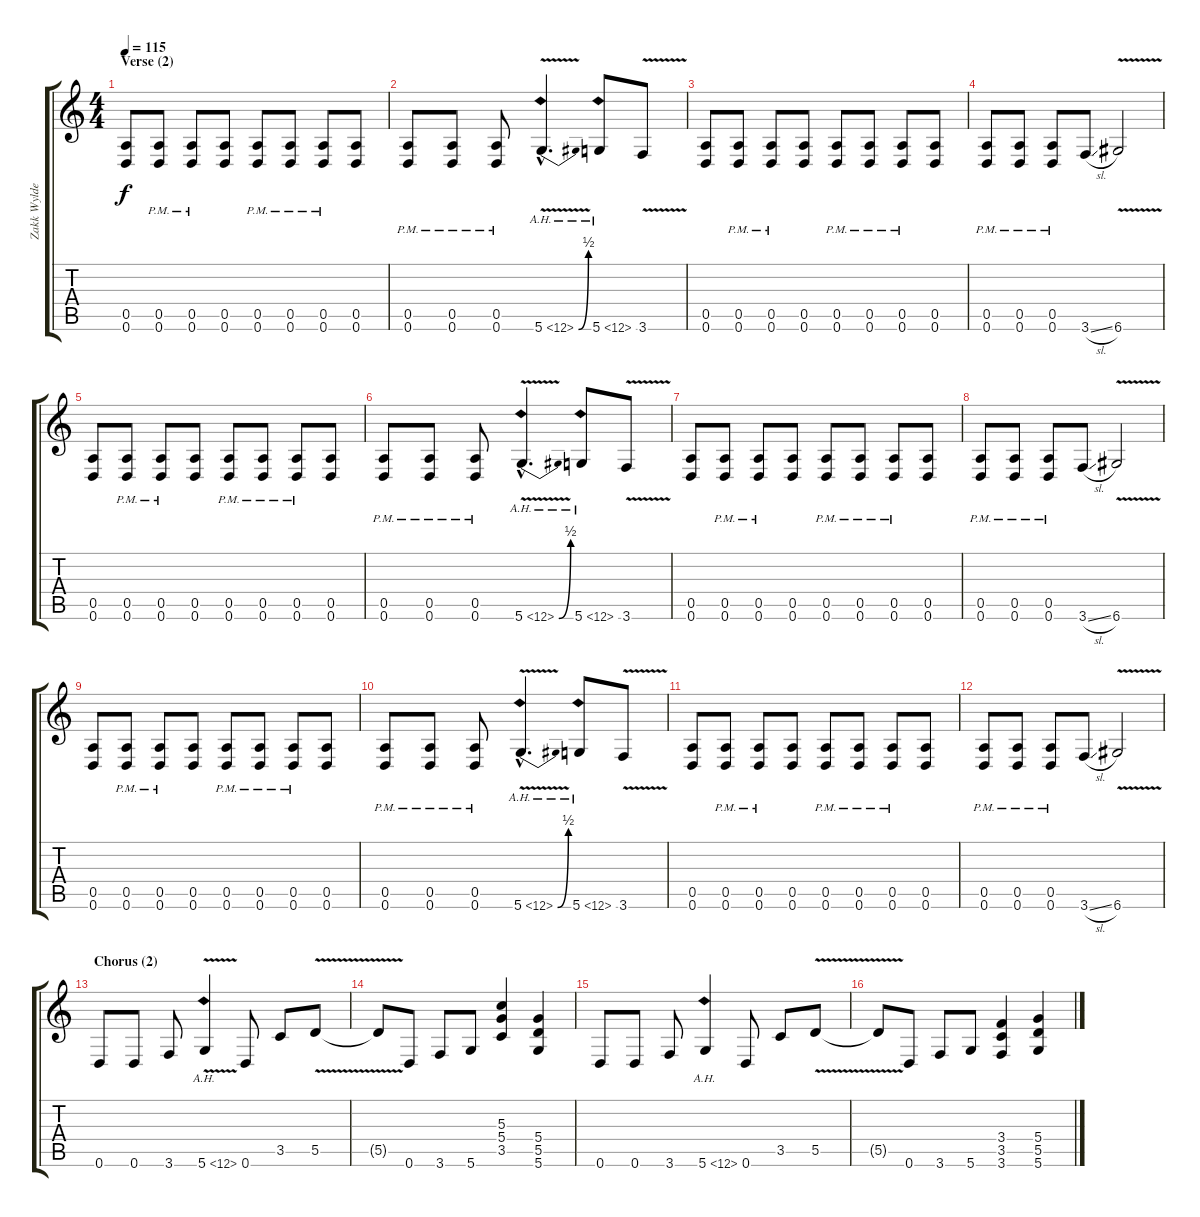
\track ("Zakk Wylde" "Zakk Wylde") {instrument distortionguitar}
\staff {score tabs}
\tuning (E4 B3 G3 D3 A2 D2) {hide}
\ts (4 4)
\section ("" "Verse (2)")
\tempo 115
\clef g2
\ks c
(0.5 0.6).8{dy f} (0.5{pm} 0.6{pm}).8 (0.5{pm} 0.6{pm}).8 (0.5 0.6).8 (0.5{pm} 0.6{pm}).8 (0.5{pm} 0.6{pm}).8 (0.5{pm} 0.6{pm}).8 (0.5 0.6).8 |
(0.5{pm} 0.6{pm}).8 (0.5{pm} 0.6{pm}).8 (0.5{pm} 0.6{pm}).8 5.6{be (bend 0 0 60 2) ah 7 v hac}.4{d} 5.6{ah 7}.8 3.6{v}.8 |
(0.5 0.6).8 (0.5{pm} 0.6{pm}).8 (0.5{pm} 0.6{pm}).8 (0.5 0.6).8 (0.5{pm} 0.6{pm}).8 (0.5{pm} 0.6{pm}).8 (0.5{pm} 0.6{pm}).8 (0.5 0.6).8 |
(0.5{pm} 0.6{pm}).8 (0.5{pm} 0.6{pm}).8 (0.5{pm} 0.6{pm}).8 3.6{sl}.8 6.6{v}.2 |
(0.5 0.6).8 (0.5{pm} 0.6{pm}).8 (0.5{pm} 0.6{pm}).8 (0.5 0.6).8 (0.5{pm} 0.6{pm}).8 (0.5{pm} 0.6{pm}).8 (0.5{pm} 0.6{pm}).8 (0.5 0.6).8 |
(0.5{pm} 0.6{pm}).8 (0.5{pm} 0.6{pm}).8 (0.5{pm} 0.6{pm}).8 5.6{be (bend 0 0 60 2) ah 7 v hac}.4{d} 5.6{ah 7}.8 3.6{v}.8 |
(0.5 0.6).8 (0.5{pm} 0.6{pm}).8 (0.5{pm} 0.6{pm}).8 (0.5 0.6).8 (0.5{pm} 0.6{pm}).8 (0.5{pm} 0.6{pm}).8 (0.5{pm} 0.6{pm}).8 (0.5 0.6).8 |
(0.5{pm} 0.6{pm}).8 (0.5{pm} 0.6{pm}).8 (0.5{pm} 0.6{pm}).8 3.6{sl}.8 6.6{v}.2 |
(0.5 0.6).8 (0.5{pm} 0.6{pm}).8 (0.5{pm} 0.6{pm}).8 (0.5 0.6).8 (0.5{pm} 0.6{pm}).8 (0.5{pm} 0.6{pm}).8 (0.5{pm} 0.6{pm}).8 (0.5 0.6).8 |
(0.5{pm} 0.6{pm}).8 (0.5{pm} 0.6{pm}).8 (0.5{pm} 0.6{pm}).8 5.6{be (bend 0 0 60 2) ah 7 v hac}.4{d} 5.6{ah 7}.8 3.6{v}.8 |
(0.5 0.6).8 (0.5{pm} 0.6{pm}).8 (0.5{pm} 0.6{pm}).8 (0.5 0.6).8 (0.5{pm} 0.6{pm}).8 (0.5{pm} 0.6{pm}).8 (0.5{pm} 0.6{pm}).8 (0.5 0.6).8 |
(0.5{pm} 0.6{pm}).8 (0.5{pm} 0.6{pm}).8 (0.5{pm} 0.6{pm}).8 3.6{sl}.8 6.6{v}.2 |
\section ("" "Chorus (2)")
0.6.8 0.6.8 3.6.8 5.6{ah 7 v}.4 0.6.8 3.5.8 5.5{v}.8 |
5.5{t}.8 0.6.8 3.6.8 5.6.8 (5.3 5.4 3.5).4 (5.4 5.5 5.6).4 |
0.6.8 0.6.8 3.6.8 5.6{ah 7}.4 0.6.8 3.5.8 5.5{v}.8 |
5.5{t}.8 0.6.8 3.6.8 5.6.8 (3.4 3.5 3.6).4 (5.4 5.5 5.6).4
